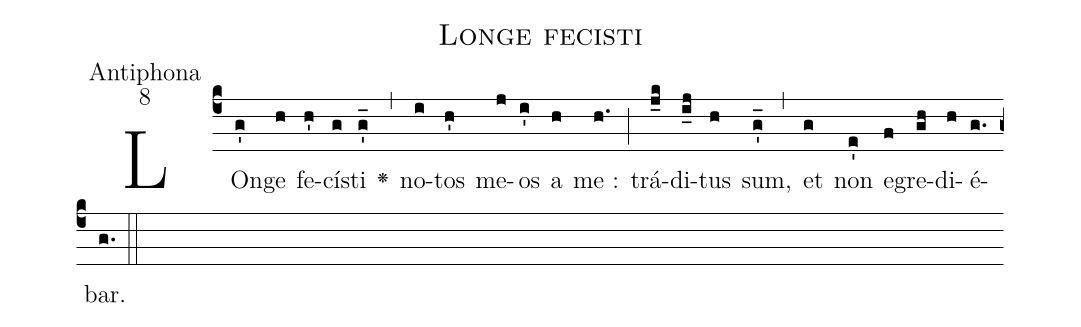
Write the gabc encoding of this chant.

name:Longe fecisti;
office-part:Antiphona;
mode:8;
%%
(c4) LOn(g')ge(h) fe(h')cí(g)sti(g'_) <v>\greheightstar</v>(,) no(i)tos(h') me(j)os(i') a(h) me :(h.) (;) trá(j_k)di(i_j)tus(h) sum,(g'_) (,) et(g) non(e') e(f)gre(gh)di(h)é(g.)bar.(g.) (::)
